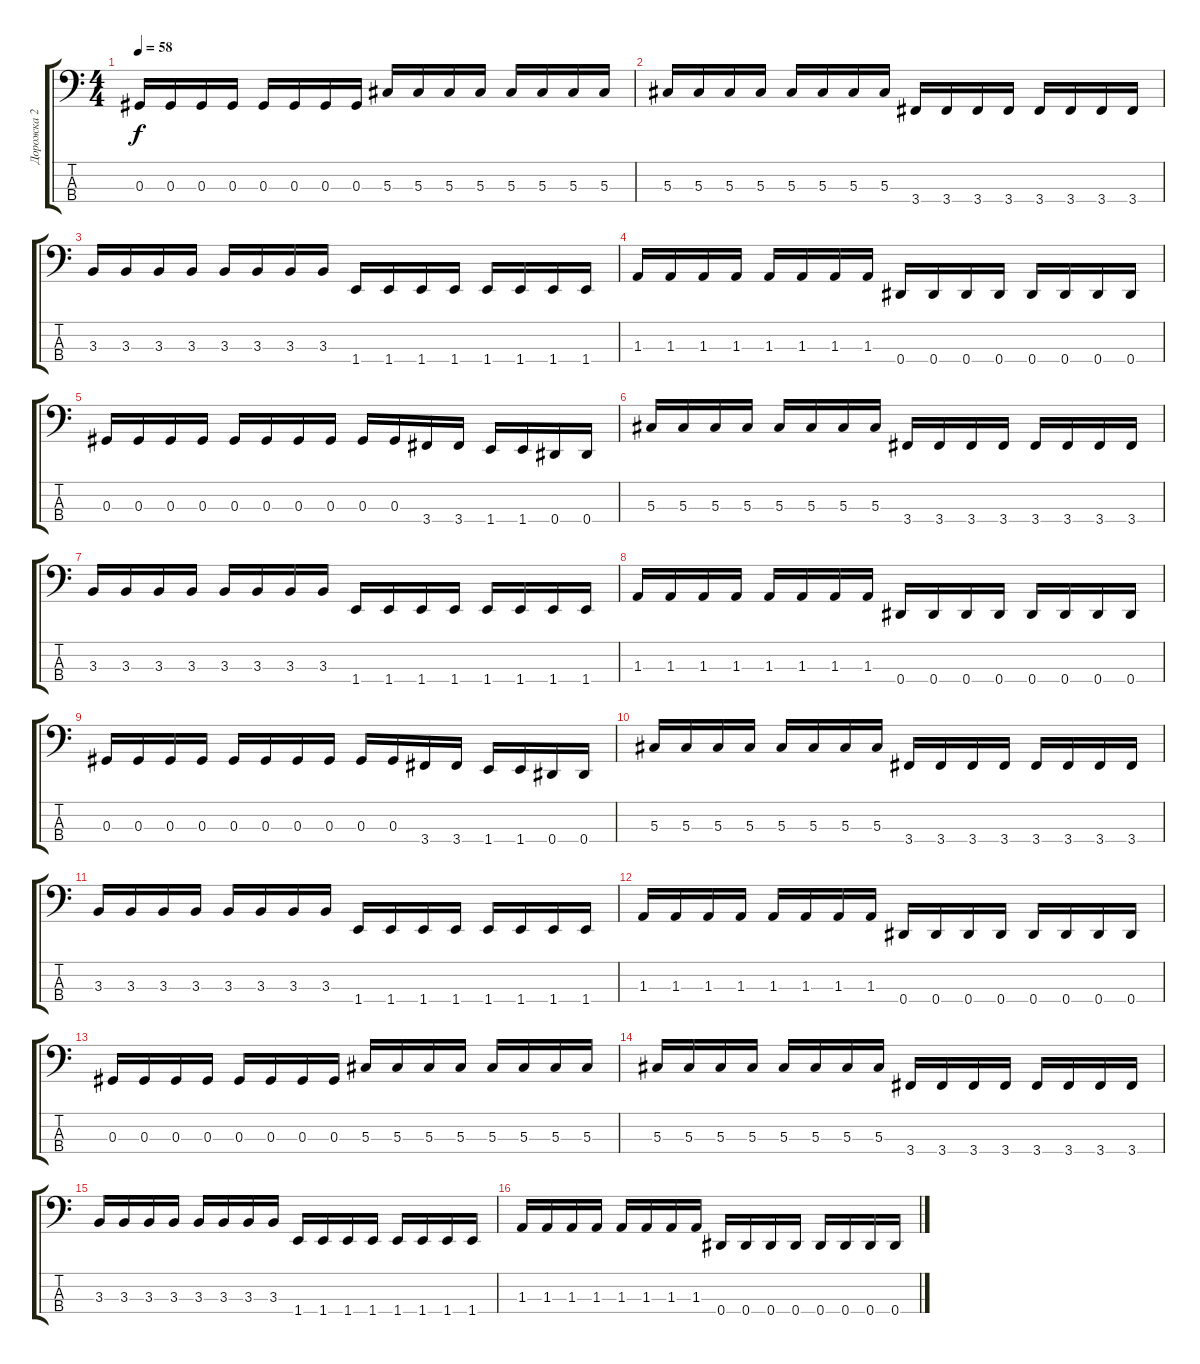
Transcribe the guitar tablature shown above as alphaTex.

\track ("Дорожка 2" "Дорожка 2") {instrument electricbassfinger}
\staff {score tabs}
\tuning (Gb2 Db2 Ab1 Eb1) {hide}
\ts (4 4)
\tempo 58
\clef f4
\ks c
0.3.16{dy f} 0.3.16 0.3.16 0.3.16 0.3.16 0.3.16 0.3.16 0.3.16 5.3.16 5.3.16 5.3.16 5.3.16 5.3.16 5.3.16 5.3.16 5.3.16 |
5.3.16 5.3.16 5.3.16 5.3.16 5.3.16 5.3.16 5.3.16 5.3.16 3.4.16 3.4.16 3.4.16 3.4.16 3.4.16 3.4.16 3.4.16 3.4.16 |
3.3.16 3.3.16 3.3.16 3.3.16 3.3.16 3.3.16 3.3.16 3.3.16 1.4.16 1.4.16 1.4.16 1.4.16 1.4.16 1.4.16 1.4.16 1.4.16 |
1.3.16 1.3.16 1.3.16 1.3.16 1.3.16 1.3.16 1.3.16 1.3.16 0.4.16 0.4.16 0.4.16 0.4.16 0.4.16 0.4.16 0.4.16 0.4.16 |
0.3.16 0.3.16 0.3.16 0.3.16 0.3.16 0.3.16 0.3.16 0.3.16 0.3.16 0.3.16 3.4.16 3.4.16 1.4.16 1.4.16 0.4.16 0.4.16 |
5.3.16 5.3.16 5.3.16 5.3.16 5.3.16 5.3.16 5.3.16 5.3.16 3.4.16 3.4.16 3.4.16 3.4.16 3.4.16 3.4.16 3.4.16 3.4.16 |
3.3.16 3.3.16 3.3.16 3.3.16 3.3.16 3.3.16 3.3.16 3.3.16 1.4.16 1.4.16 1.4.16 1.4.16 1.4.16 1.4.16 1.4.16 1.4.16 |
1.3.16 1.3.16 1.3.16 1.3.16 1.3.16 1.3.16 1.3.16 1.3.16 0.4.16 0.4.16 0.4.16 0.4.16 0.4.16 0.4.16 0.4.16 0.4.16 |
0.3.16 0.3.16 0.3.16 0.3.16 0.3.16 0.3.16 0.3.16 0.3.16 0.3.16 0.3.16 3.4.16 3.4.16 1.4.16 1.4.16 0.4.16 0.4.16 |
5.3.16 5.3.16 5.3.16 5.3.16 5.3.16 5.3.16 5.3.16 5.3.16 3.4.16 3.4.16 3.4.16 3.4.16 3.4.16 3.4.16 3.4.16 3.4.16 |
3.3.16 3.3.16 3.3.16 3.3.16 3.3.16 3.3.16 3.3.16 3.3.16 1.4.16 1.4.16 1.4.16 1.4.16 1.4.16 1.4.16 1.4.16 1.4.16 |
1.3.16 1.3.16 1.3.16 1.3.16 1.3.16 1.3.16 1.3.16 1.3.16 0.4.16 0.4.16 0.4.16 0.4.16 0.4.16 0.4.16 0.4.16 0.4.16 |
0.3.16 0.3.16 0.3.16 0.3.16 0.3.16 0.3.16 0.3.16 0.3.16 5.3.16 5.3.16 5.3.16 5.3.16 5.3.16 5.3.16 5.3.16 5.3.16 |
5.3.16 5.3.16 5.3.16 5.3.16 5.3.16 5.3.16 5.3.16 5.3.16 3.4.16 3.4.16 3.4.16 3.4.16 3.4.16 3.4.16 3.4.16 3.4.16 |
3.3.16 3.3.16 3.3.16 3.3.16 3.3.16 3.3.16 3.3.16 3.3.16 1.4.16 1.4.16 1.4.16 1.4.16 1.4.16 1.4.16 1.4.16 1.4.16 |
1.3.16 1.3.16 1.3.16 1.3.16 1.3.16 1.3.16 1.3.16 1.3.16 0.4.16 0.4.16 0.4.16 0.4.16 0.4.16 0.4.16 0.4.16 0.4.16
